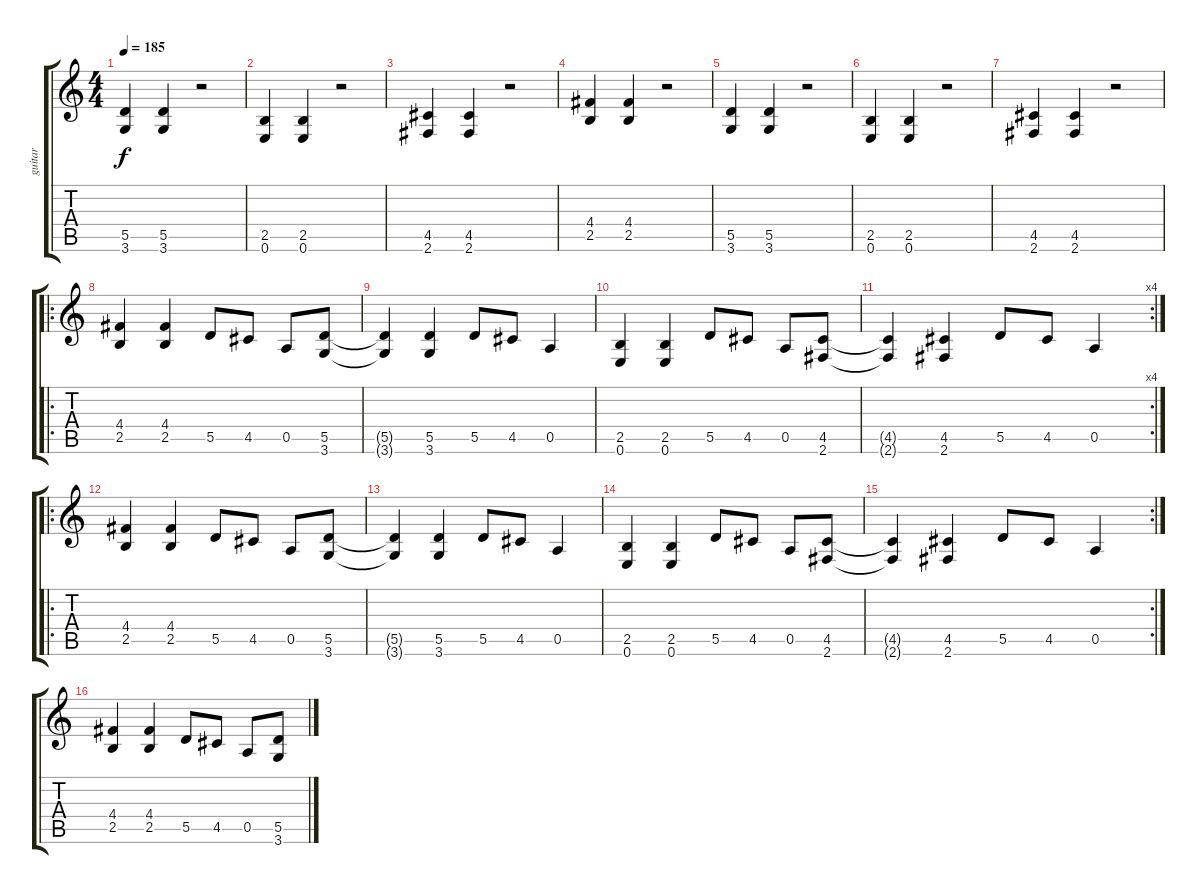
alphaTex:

\track ("guitar" "guitar") {instrument distortionguitar}
\staff {score tabs}
\tuning (E4 B3 G3 D3 A2 E2) {hide}
\ts (4 4)
\tempo 185
\clef g2
\ks c
(5.5 3.6).4{dy f} (5.5 3.6).4 r.2 |
(2.5 0.6).4 (2.5 0.6).4 r.2 |
(4.5 2.6).4 (4.5 2.6).4 r.2 |
(4.4 2.5).4 (4.4 2.5).4 r.2 |
(5.5 3.6).4 (5.5 3.6).4 r.2 |
(2.5 0.6).4 (2.5 0.6).4 r.2 |
(4.5 2.6).4 (4.5 2.6).4 r.2 |
\ro
(4.4 2.5).4 (4.4 2.5).4 5.5.8 4.5.8 0.5.8 (5.5 3.6).8 |
(5.5{t} 3.6{t}).4 (5.5 3.6).4 5.5.8 4.5.8 0.5.4 |
(2.5 0.6).4 (2.5 0.6).4 5.5.8 4.5.8 0.5.8 (4.5 2.6).8 |
\rc 4
(4.5{t} 2.6{t}).4 (4.5 2.6).4 5.5.8 4.5.8 0.5.4 |
\ro
(4.4 2.5).4 (4.4 2.5).4 5.5.8 4.5.8 0.5.8 (5.5 3.6).8 |
(5.5{t} 3.6{t}).4 (5.5 3.6).4 5.5.8 4.5.8 0.5.4 |
(2.5 0.6).4 (2.5 0.6).4 5.5.8 4.5.8 0.5.8 (4.5 2.6).8 |
\rc 2
(4.5{t} 2.6{t}).4 (4.5 2.6).4 5.5.8 4.5.8 0.5.4 |
(4.4 2.5).4 (4.4 2.5).4 5.5.8 4.5.8 0.5.8 (5.5 3.6).8
